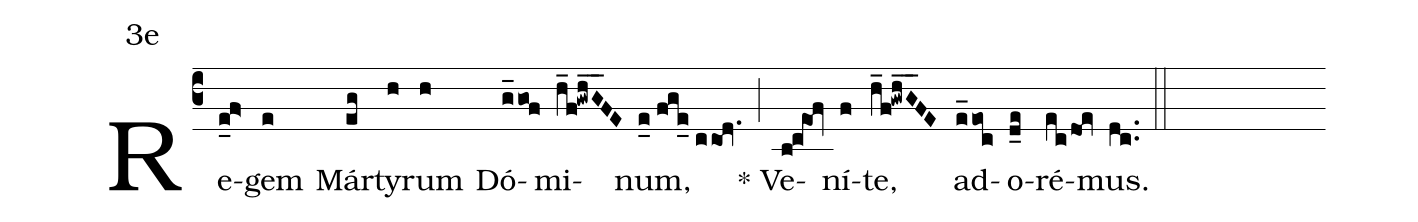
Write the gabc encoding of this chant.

mode:3e;
%%
(c3) Re(e_f>)gem(e) Már(eg)ty(h)rum(h) Dó(g_gof)mi(h_f!gwhG__FE)num,(e_0//fge_//ccod.) (;) <sp>*</sp> Ve(b!c@eo1f)ní(f)te,(h_f!gwhG__FE) ad(e_eoc)o(d_e)ré(ec/doe)mus.(dc..) (::)
